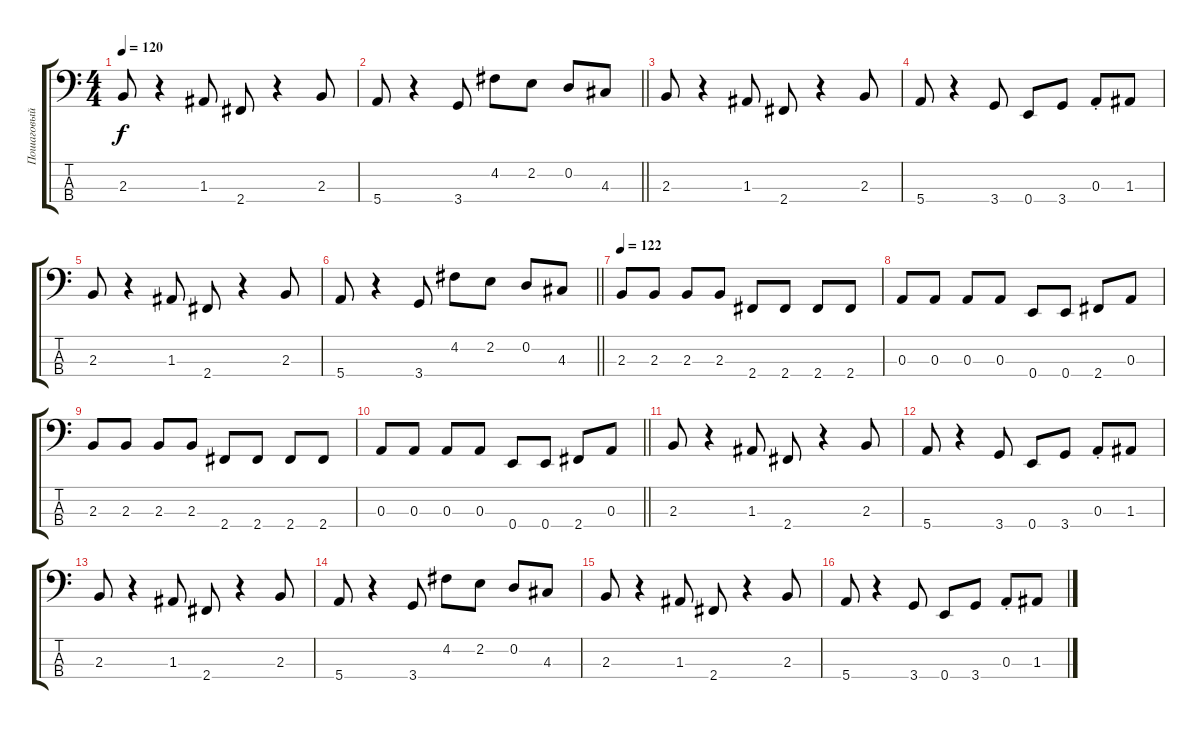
\track ("Пошаговый" "Пошаговый") {instrument electricbassfinger}
\staff {score tabs}
\tuning (G2 D2 A1 E1) {hide}
\ts (4 4)
\tempo 120
\clef f4
\ks c
2.3.8{dy f} r.4 1.3.8 2.4.8 r.4 2.3.8 |
\barLineRight lightlight
5.4.8 r.4 3.4.8 4.2.8 2.2.8 0.2.8 4.3.8 |
2.3.8 r.4 1.3.8 2.4.8 r.4 2.3.8 |
5.4.8 r.4 3.4.8 0.4.8 3.4.8 0.3{st}.8 1.3.8 |
2.3.8 r.4 1.3.8 2.4.8 r.4 2.3.8 |
\barLineRight lightlight
5.4.8 r.4 3.4.8 4.2.8 2.2.8 0.2.8 4.3.8 |
\tempo 122
2.3.8 2.3.8 2.3.8 2.3.8 2.4.8 2.4.8 2.4.8 2.4.8 |
0.3.8 0.3.8 0.3.8 0.3.8 0.4.8 0.4.8 2.4.8 0.3.8 |
2.3.8 2.3.8 2.3.8 2.3.8 2.4.8 2.4.8 2.4.8 2.4.8 |
\barLineRight lightlight
0.3.8 0.3.8 0.3.8 0.3.8 0.4.8 0.4.8 2.4.8 0.3.8 |
2.3.8 r.4 1.3.8 2.4.8 r.4 2.3.8 |
5.4.8 r.4 3.4.8 0.4.8 3.4.8 0.3{st}.8 1.3.8 |
2.3.8 r.4 1.3.8 2.4.8 r.4 2.3.8 |
5.4.8 r.4 3.4.8 4.2.8 2.2.8 0.2.8 4.3.8 |
2.3.8 r.4 1.3.8 2.4.8 r.4 2.3.8 |
5.4.8 r.4 3.4.8 0.4.8 3.4.8 0.3{st}.8 1.3.8
